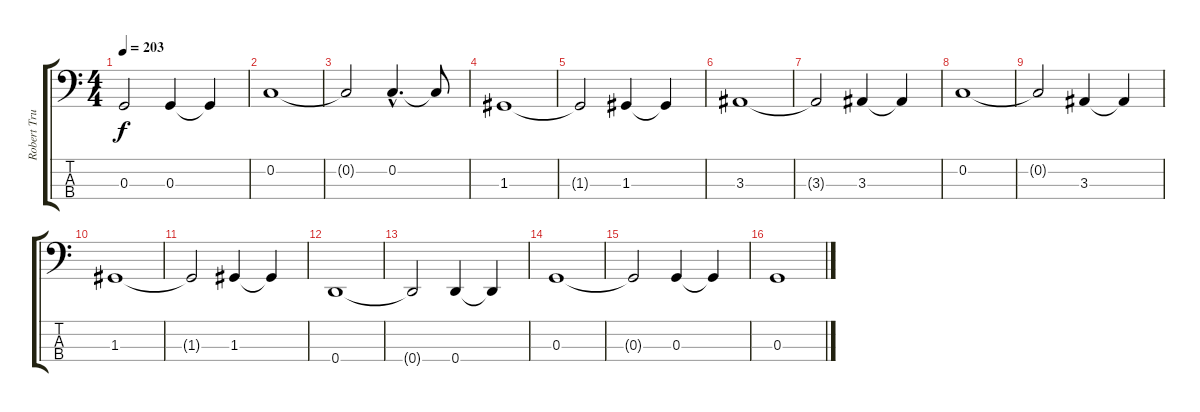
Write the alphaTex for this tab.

\track ("Robert Trujilo" "Robert Tru") {instrument electricbassfinger}
\staff {score tabs}
\tuning (F2 C2 G1 D1) {hide}
\ts (4 4)
\tempo 203
\clef f4
\ks c
0.3{t}.2{dy f} 0.3.4 0.3{t}.4 |
0.2.1 |
0.2{t}.2 0.2{hac}.4{d} 0.2{t}.8 |
1.3.1 |
1.3{t}.2 1.3.4 1.3{t}.4 |
3.3.1 |
3.3{t}.2 3.3.4 3.3{t}.4 |
0.2.1 |
0.2{t}.2 3.3.4 3.3{t}.4 |
1.3.1 |
1.3{t}.2 1.3.4 1.3{t}.4 |
0.4.1 |
0.4{t}.2 0.4.4 0.4{t}.4 |
0.3.1 |
0.3{t}.2 0.3.4 0.3{t}.4 |
0.3.1
